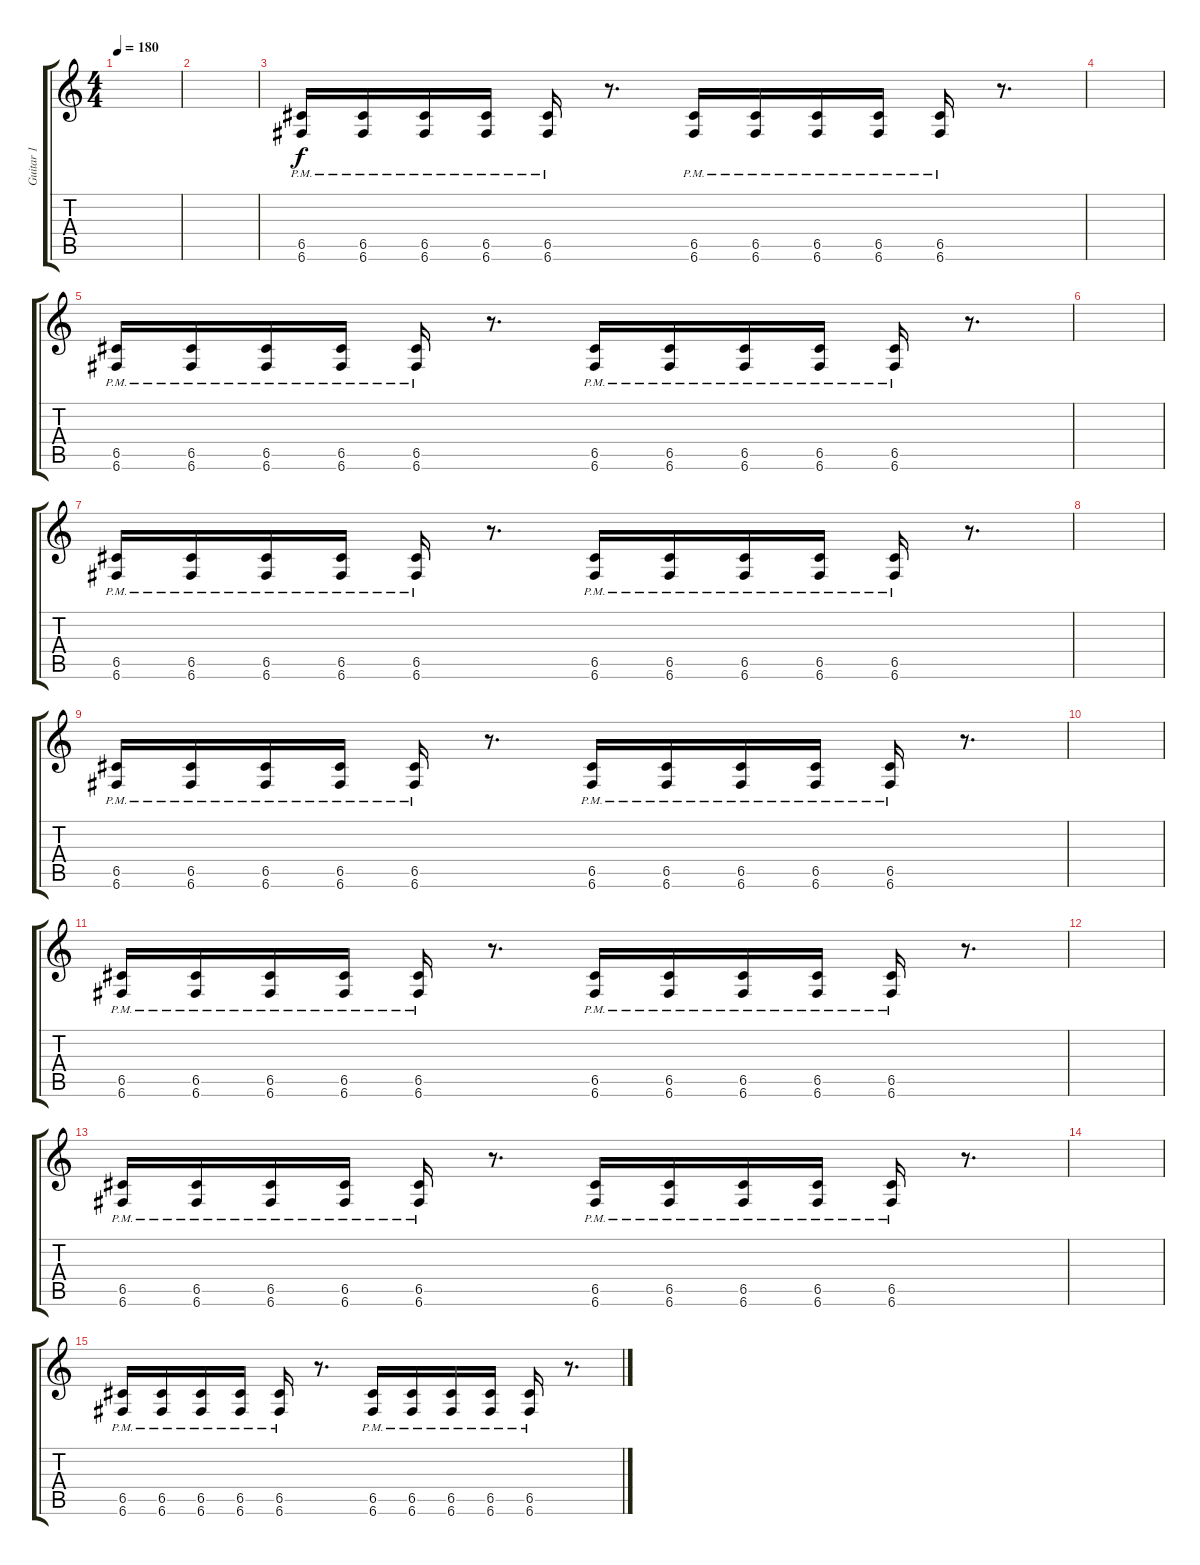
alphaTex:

\track ("Guitar 1" "Guitar 1") {instrument distortionguitar}
\staff {score tabs}
\tuning (D4 A3 F3 C3 G2 C2) {hide}
\ts (4 4)
\tempo 180
\clef g2
\ks c
|
|
(6.5{pm} 6.6{pm}).16 (6.5{pm} 6.6{pm}).16 (6.5{pm} 6.6{pm}).16 (6.5{pm} 6.6{pm}).16 (6.5{pm} 6.6{pm}).16 r.8{d} (6.5{pm} 6.6{pm}).16 (6.5{pm} 6.6{pm}).16 (6.5{pm} 6.6{pm}).16 (6.5{pm} 6.6{pm}).16 (6.5{pm} 6.6{pm}).16 r.8{d} |
|
(6.5{pm} 6.6{pm}).16 (6.5{pm} 6.6{pm}).16 (6.5{pm} 6.6{pm}).16 (6.5{pm} 6.6{pm}).16 (6.5{pm} 6.6{pm}).16 r.8{d} (6.5{pm} 6.6{pm}).16 (6.5{pm} 6.6{pm}).16 (6.5{pm} 6.6{pm}).16 (6.5{pm} 6.6{pm}).16 (6.5{pm} 6.6{pm}).16 r.8{d} |
|
(6.5{pm} 6.6{pm}).16 (6.5{pm} 6.6{pm}).16 (6.5{pm} 6.6{pm}).16 (6.5{pm} 6.6{pm}).16 (6.5{pm} 6.6{pm}).16 r.8{d} (6.5{pm} 6.6{pm}).16 (6.5{pm} 6.6{pm}).16 (6.5{pm} 6.6{pm}).16 (6.5{pm} 6.6{pm}).16 (6.5{pm} 6.6{pm}).16 r.8{d} |
|
(6.5{pm} 6.6{pm}).16 (6.5{pm} 6.6{pm}).16 (6.5{pm} 6.6{pm}).16 (6.5{pm} 6.6{pm}).16 (6.5{pm} 6.6{pm}).16 r.8{d} (6.5{pm} 6.6{pm}).16 (6.5{pm} 6.6{pm}).16 (6.5{pm} 6.6{pm}).16 (6.5{pm} 6.6{pm}).16 (6.5{pm} 6.6{pm}).16 r.8{d} |
|
(6.5{pm} 6.6{pm}).16 (6.5{pm} 6.6{pm}).16 (6.5{pm} 6.6{pm}).16 (6.5{pm} 6.6{pm}).16 (6.5{pm} 6.6{pm}).16 r.8{d} (6.5{pm} 6.6{pm}).16 (6.5{pm} 6.6{pm}).16 (6.5{pm} 6.6{pm}).16 (6.5{pm} 6.6{pm}).16 (6.5{pm} 6.6{pm}).16 r.8{d} |
|
(6.5{pm} 6.6{pm}).16 (6.5{pm} 6.6{pm}).16 (6.5{pm} 6.6{pm}).16 (6.5{pm} 6.6{pm}).16 (6.5{pm} 6.6{pm}).16 r.8{d} (6.5{pm} 6.6{pm}).16 (6.5{pm} 6.6{pm}).16 (6.5{pm} 6.6{pm}).16 (6.5{pm} 6.6{pm}).16 (6.5{pm} 6.6{pm}).16 r.8{d} |
|
(6.5{pm} 6.6{pm}).16 (6.5{pm} 6.6{pm}).16 (6.5{pm} 6.6{pm}).16 (6.5{pm} 6.6{pm}).16 (6.5{pm} 6.6{pm}).16 r.8{d} (6.5{pm} 6.6{pm}).16 (6.5{pm} 6.6{pm}).16 (6.5{pm} 6.6{pm}).16 (6.5{pm} 6.6{pm}).16 (6.5{pm} 6.6{pm}).16 r.8{d}
